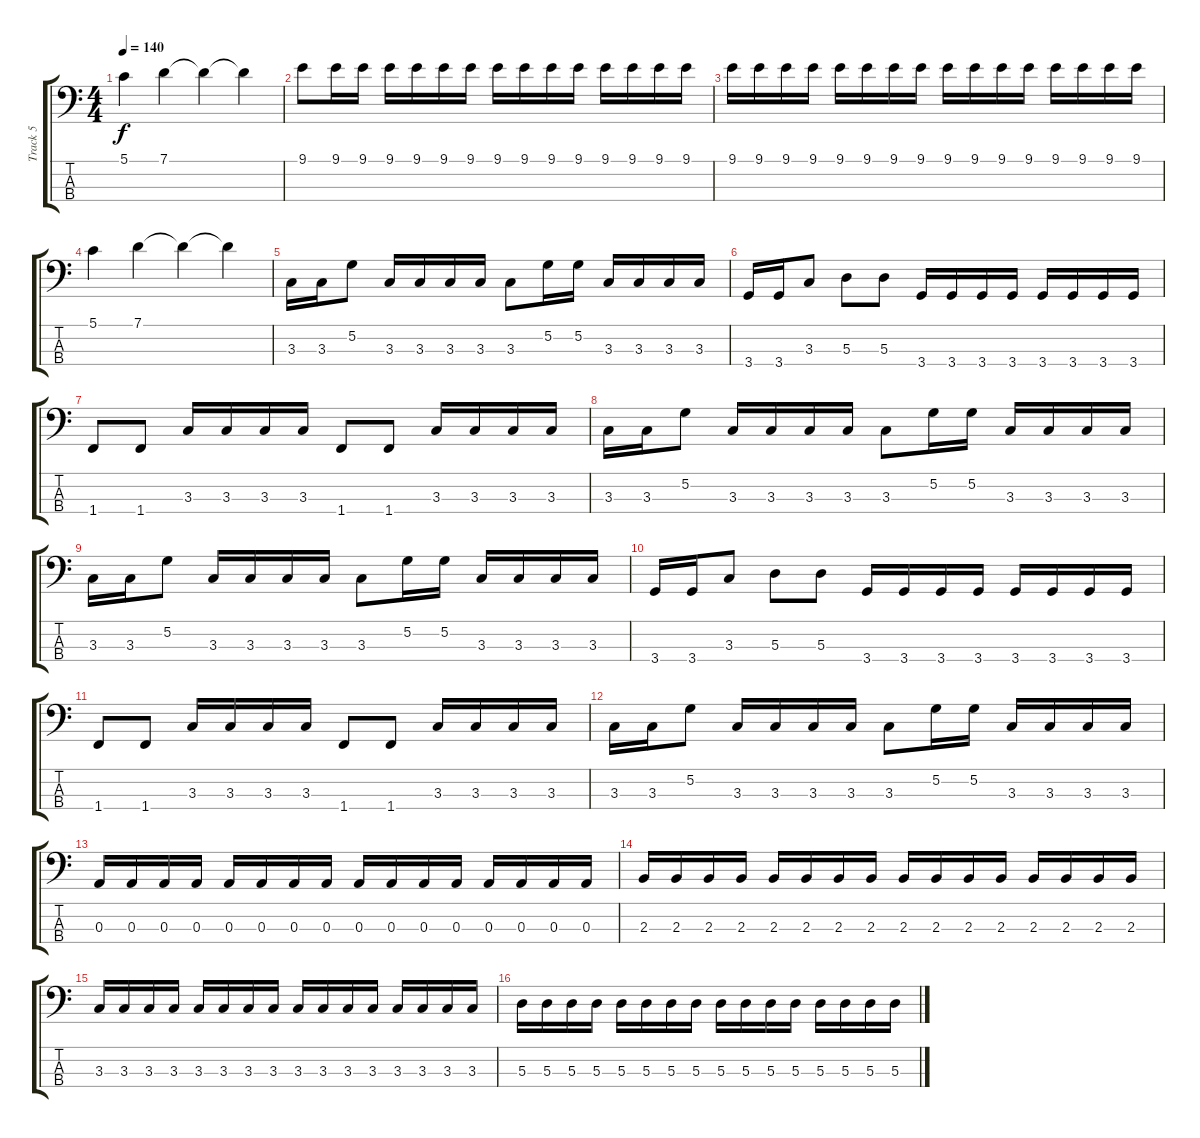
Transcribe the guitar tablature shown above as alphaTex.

\track ("Track 5" "Track 5") {instrument electricbasspick}
\staff {score tabs}
\tuning (G2 D2 A1 E1) {hide}
\ts (4 4)
\tempo 140
\clef f4
\ks c
5.1.4{dy f} 7.1.4 7.1{t}.4 7.1{t}.4 |
9.1.8 9.1.16 9.1.16 9.1.16 9.1.16 9.1.16 9.1.16 9.1.16 9.1.16 9.1.16 9.1.16 9.1.16 9.1.16 9.1.16 9.1.16 |
9.1.16 9.1.16 9.1.16 9.1.16 9.1.16 9.1.16 9.1.16 9.1.16 9.1.16 9.1.16 9.1.16 9.1.16 9.1.16 9.1.16 9.1.16 9.1.16 |
5.1.4 7.1.4 7.1{t}.4 7.1{t}.4 |
3.3.16 3.3.16 5.2.8 3.3.16 3.3.16 3.3.16 3.3.16 3.3.8 5.2.16 5.2.16 3.3.16 3.3.16 3.3.16 3.3.16 |
3.4.16 3.4.16 3.3.8 5.3.8 5.3.8 3.4.16 3.4.16 3.4.16 3.4.16 3.4.16 3.4.16 3.4.16 3.4.16 |
1.4.8 1.4.8 3.3.16 3.3.16 3.3.16 3.3.16 1.4.8 1.4.8 3.3.16 3.3.16 3.3.16 3.3.16 |
3.3.16 3.3.16 5.2.8 3.3.16 3.3.16 3.3.16 3.3.16 3.3.8 5.2.16 5.2.16 3.3.16 3.3.16 3.3.16 3.3.16 |
3.3.16 3.3.16 5.2.8 3.3.16 3.3.16 3.3.16 3.3.16 3.3.8 5.2.16 5.2.16 3.3.16 3.3.16 3.3.16 3.3.16 |
3.4.16 3.4.16 3.3.8 5.3.8 5.3.8 3.4.16 3.4.16 3.4.16 3.4.16 3.4.16 3.4.16 3.4.16 3.4.16 |
1.4.8 1.4.8 3.3.16 3.3.16 3.3.16 3.3.16 1.4.8 1.4.8 3.3.16 3.3.16 3.3.16 3.3.16 |
3.3.16 3.3.16 5.2.8 3.3.16 3.3.16 3.3.16 3.3.16 3.3.8 5.2.16 5.2.16 3.3.16 3.3.16 3.3.16 3.3.16 |
0.3.16 0.3.16 0.3.16 0.3.16 0.3.16 0.3.16 0.3.16 0.3.16 0.3.16 0.3.16 0.3.16 0.3.16 0.3.16 0.3.16 0.3.16 0.3.16 |
2.3.16 2.3.16 2.3.16 2.3.16 2.3.16 2.3.16 2.3.16 2.3.16 2.3.16 2.3.16 2.3.16 2.3.16 2.3.16 2.3.16 2.3.16 2.3.16 |
3.3.16 3.3.16 3.3.16 3.3.16 3.3.16 3.3.16 3.3.16 3.3.16 3.3.16 3.3.16 3.3.16 3.3.16 3.3.16 3.3.16 3.3.16 3.3.16 |
5.3.16 5.3.16 5.3.16 5.3.16 5.3.16 5.3.16 5.3.16 5.3.16 5.3.16 5.3.16 5.3.16 5.3.16 5.3.16 5.3.16 5.3.16 5.3.16
